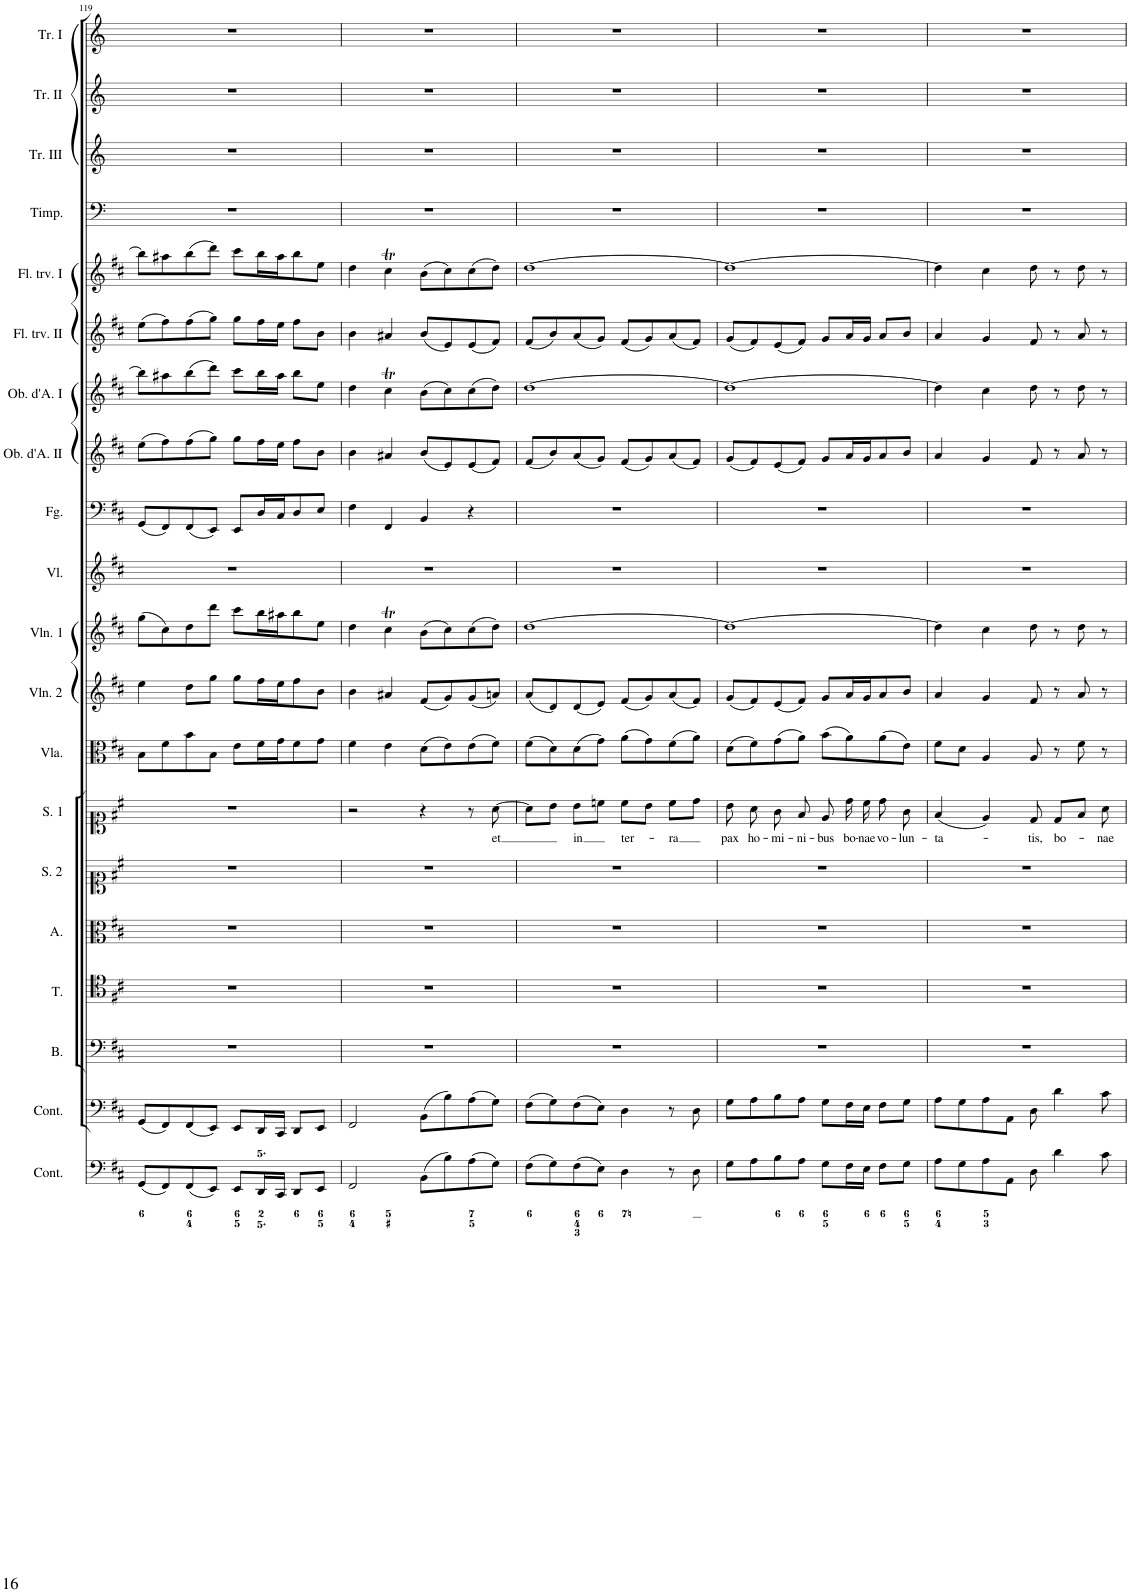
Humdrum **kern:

**kern	**kern	**kern	**kern	**kern	**kern	**kern	**text	**kern	**kern	**kern	**kern	**kern	**kern	**kern	**kern	**kern	**kern	**kern	**kern	**kern
*part20	*part19	*part18	*part17	*part16	*part15	*part14	*part14	*part13	*part12	*part11	*part10	*part9	*part8	*part7	*part6	*part5	*part4	*part3	*part2	*part1
*staff20	*staff19	*staff18	*staff17	*staff16	*staff15	*staff14	*staff14	*staff13	*staff12	*staff11	*staff10	*staff9	*staff8	*staff7	*staff6	*staff5	*staff4	*staff3	*staff2	*staff1
*I"Continuo	*I"Continuo	*I"Basso	*I"Tenore	*I"Alto	*I"Soprano 2	*I"Soprano 1	*	*I"Viola	*I"Violino 2	*I"Violino 1	*I"Violino solo	*I"Fagotti	*I"Oboe d'Amore II	*I"Oboe d'Amore I	*I"Flauto traverso II	*I"Flauto traverso I	*I"Timpani	*I"Tromba III	*I"Tromba II	*I"Tromba I
*I'Cont.	*I'Cont.	*I'B.	*I'T.	*I'A.	*I'S. 2	*I'S. 1	*	*I'Vla.	*I'Vln. 2	*I'Vln. 1	*I'Vl.	*I'Fg.	*I'Ob. d'A. II	*I'Ob. d'A. I	*I'Fl. trv. II	*I'Fl. trv. I	*I'Timp.	*I'Tr. III	*I'Tr. II	*I'Tr. I
!!LO:PB:g=z
*clefF4	*clefF4	*clefF4	*clefC4	*clefC3	*clefC1	*clefC1	*	*clefC3	*clefG2	*clefG2	*clefG2	*clefF4	*clefG2	*clefG2	*clefG2	*clefG2	*clefF4	*clefG2	*clefG2	*clefG2
*	*	*	*	*	*	*	*	*	*	*	*	*	*	*	*	*	*Trd-1c-2	*Trd-1c-2	*Trd-1c-2	*Trd-1c-2
*k[f#c#]	*k[f#c#]	*k[f#c#]	*k[f#c#]	*k[f#c#]	*k[f#c#]	*k[f#c#]	*	*k[f#c#]	*k[f#c#]	*k[f#c#]	*k[f#c#]	*k[f#c#]	*k[f#c#]	*k[f#c#]	*k[f#c#]	*k[f#c#]	*k[]	*k[]	*k[]	*k[]
*M4/4	*M4/4	*M4/4	*M4/4	*M4/4	*M4/4	*M4/4	*	*M4/4	*M4/4	*M4/4	*M4/4	*M4/4	*M4/4	*M4/4	*M4/4	*M4/4	*M4/4	*M4/4	*M4/4	*M4/4
*met(c)	*met(c)	*met(c)	*met(c)	*met(c)	*met(c)	*met(c)	*	*met(c)	*met(c)	*met(c)	*met(c)	*met(c)	*met(c)	*met(c)	*met(c)	*met(c)	*met(c)	*met(c)	*met(c)	*met(c)
=119	=119	=119	=119	=119	=119	=119	=119	=119	=119	=119	=119	=119	=119	=119	=119	=119	=119	=119	=119	=119
(8GG/L	(8GG/L	1r	1r	1r	1r	1r	.	8B\L	4ee\	(8gg\L	1r	(8GG/L	(8ee\L	8bb\L]	(8ee\L	8bb\L]	1r	1r	1r	1r
8FF#/)	8FF#/)	.	.	.	.	.	.	8f#\	.	8cc#\)	.	8FF#/)	8ff#\)	8aa#X\	8ff#\)	8aa#X\	.	.	.	.
(8FF#/	(8FF#/	.	.	.	.	.	.	8b\	8dd\L	8dd\	.	(8FF#/	(8ff#\	(8bb\	(8ff#\	(8bb\	.	.	.	.
8EE/J)	8EE/J)	.	.	.	.	.	.	8B\J	8gg\J	8ddd\J	.	8EE/J)	8gg\J)	8ddd\J)	8gg\J)	8ddd\J)	.	.	.	.
8EE/L	8EE/L	.	.	.	.	.	.	8e\L	8gg\L	8ccc#\L	.	8EE/L	8gg\L	8ccc#\L	8gg\L	8ccc#\L	.	.	.	.
!	!LO:TX:b:t=5	!	!	!	!	!	!	!	!	!	!	!	!	!	!	!	!	!	!	!
!LO:TX:b:t=5	!	!	!	!	!	!	!	!	!	!	!	!	!	!	!	!	!	!	!	!
16DD/L	16DD/L	.	.	.	.	.	.	16f#\L	16ff#\L	16bb\L	.	16D/L	16ff#\L	16bb\L	16ff#\L	16bb\L	.	.	.	.
16CC#/JJ	16CC#/JJ	.	.	.	.	.	.	16g\J	16ee\J	16aa#X\J	.	16C#/J	16ee\JJ	16aa#\JJ	16ee\JJ	16aa#\J	.	.	.	.
8DD/L	8DD/L	.	.	.	.	.	.	8f#\	8ff#\	8bb\	.	8D/	8ff#\L	8bb\L	8ff#\L	8bb\	.	.	.	.
8EE/J	8EE/J	.	.	.	.	.	.	8g\J	8b\J	8ee\J	.	8E/J	8b\J	8ee\J	8b\J	8ee\J	.	.	.	.
=120	=120	=120	=120	=120	=120	=120	=120	=120	=120	=120	=120	=120	=120	=120	=120	=120	=120	=120	=120	=120
2FF#/	2FF#/	1r	1r	1r	1r	2r	.	4f#\	4b\	4dd\	1r	4F#\	4b\	4dd\	4b\	4dd\	1r	1r	1r	1r
.	.	.	.	.	.	.	.	4e\	4a#X/	4cc#t\	.	4FF#/	4a#X/	4cc#t\	4a#X/	4cc#t\	.	.	.	.
(8BB\L	(8BB\L	.	.	.	.	4r	.	(8d\L	(8f#/L	(8b\L	.	4BB/	(8b/L	(8b\L	(8b/L	(8b\L	.	.	.	.
8B\)	8B\)	.	.	.	.	.	.	8e\)	8g/)	8cc#\)	.	.	8e/)	8cc#\)	8e/)	8cc#\)	.	.	.	.
(8A\	(8A\	.	.	.	.	8r	.	(8e\	(8g/	(8cc#\	.	4r	(8e/	(8cc#\	(8e/	(8cc#\	.	.	.	.
!	!	!	!	!	!	!	!LO:LY:b	!	!	!	!	!	!	!	!	!	!	!	!	!
8G\J)	8G\J)	.	.	.	.	[8a\	et	8f#\J)	8an/J)	8dd\J)	.	.	8f#/J)	8dd\J)	8f#/J)	8dd\J)	.	.	.	.
=121	=121	=121	=121	=121	=121	=121	=121	=121	=121	=121	=121	=121	=121	=121	=121	=121	=121	=121	=121	=121
(8F#\L	(8F#\L	1r	1r	1r	1r	8a\L]	.	(8f#\L	(8a/L	[1dd	1r	1r	(8f#/L	[1dd	(8f#/L	[1dd	1r	1r	1r	1r
8G\)	8G\)	.	.	.	.	8b\J	.	8d\)	8d/)	.	.	.	8b/)	.	8b/)	.	.	.	.	.
!	!	!	!	!	!	!	!LO:LY:b	!	!	!	!	!	!	!	!	!	!	!	!	!
(8F#\	(8F#\	.	.	.	.	8b\L	in	(8d\	(8d/	.	.	.	(8a/	.	(8a/	.	.	.	.	.
8E\J)	8E\J)	.	.	.	.	8ccn\J	.	8g\J)	8e/J)	.	.	.	8g/J)	.	8g/J)	.	.	.	.	.
!	!	!	!	!	!	!	!LO:LY:b	!	!	!	!	!	!	!	!	!	!	!	!	!
4D\	4D\	.	.	.	.	8cc\L	ter-	(8a\L	(8f#/L	.	.	.	(8f#/L	.	(8f#/L	.	.	.	.	.
.	.	.	.	.	.	8b\J	.	8g\)	8g/)	.	.	.	8g/)	.	8g/)	.	.	.	.	.
!	!	!	!	!	!	!	!LO:LY:b	!	!	!	!	!	!	!	!	!	!	!	!	!
8r	8r	.	.	.	.	8cc\L	-ra	(8f#\	(8a/	.	.	.	(8a/	.	(8a/	.	.	.	.	.
8D\	8D\	.	.	.	.	8dd\J	.	8a\J)	8f#/J)	.	.	.	8f#/J)	.	8f#/J)	.	.	.	.	.
=122	=122	=122	=122	=122	=122	=122	=122	=122	=122	=122	=122	=122	=122	=122	=122	=122	=122	=122	=122	=122
!	!	!	!	!	!	!	!LO:LY:b	!	!	!	!	!	!	!	!	!	!	!	!	!
8G\L	8G\L	1r	1r	1r	1r	8b\	pax	(8d\L	(8g/L	1dd_	1r	1r	(8g/L	1dd_	(8g/L	1dd_	1r	1r	1r	1r
!	!	!	!	!	!	!	!LO:LY:b	!	!	!	!	!	!	!	!	!	!	!	!	!
8A\	8A\	.	.	.	.	8a\	ho-	8f#\)	8f#/)	.	.	.	8f#/)	.	8f#/)	.	.	.	.	.
!	!	!	!	!	!	!	!LO:LY:b	!	!	!	!	!	!	!	!	!	!	!	!	!
8B\	8B\	.	.	.	.	8g\	-mi-	(8g\	(8e/	.	.	.	(8e/	.	(8e/	.	.	.	.	.
!	!	!	!	!	!	!	!LO:LY:b	!	!	!	!	!	!	!	!	!	!	!	!	!
8A\J	8A\J	.	.	.	.	8f#/	-ni-	8a\J)	8f#/J)	.	.	.	8f#/J)	.	8f#/J)	.	.	.	.	.
!	!	!	!	!	!	!	!LO:LY:b	!	!	!	!	!	!	!	!	!	!	!	!	!
8G\L	8G\L	.	.	.	.	8e/	-bus	(8b\L	8g/L	.	.	.	8g/L	.	8g/L	.	.	.	.	.
!	!	!	!	!	!	!	!LO:LY:b	!	!	!	!	!	!	!	!	!	!	!	!	!
16F#\L	16F#\L	.	.	.	.	16dd\	bo-	8a\)	16a/L	.	.	.	16a/L	.	16a/L	.	.	.	.	.
!	!	!	!	!	!	!	!LO:LY:b	!	!	!	!	!	!	!	!	!	!	!	!	!
16E\JJ	16E\JJ	.	.	.	.	16cc#\	-nae	.	16g/J	.	.	.	16g/J	.	16g/JJ	.	.	.	.	.
!	!	!	!	!	!	!	!LO:LY:b	!	!	!	!	!	!	!	!	!	!	!	!	!
8F#\L	8F#\L	.	.	.	.	8dd\	vo-	(8a\	8a/	.	.	.	8a/	.	8a/L	.	.	.	.	.
!	!	!	!	!	!	!	!LO:LY:b	!	!	!	!	!	!	!	!	!	!	!	!	!
8G\J	8G\J	.	.	.	.	8g\	-lun-	8e\J)	8b/J	.	.	.	8b/J	.	8b/J	.	.	.	.	.
=123	=123	=123	=123	=123	=123	=123	=123	=123	=123	=123	=123	=123	=123	=123	=123	=123	=123	=123	=123	=123
!	!	!	!	!	!	!	!LO:LY:b	!	!	!	!	!	!	!	!	!	!	!	!	!
8A\L	8A\L	1r	1r	1r	1r	(4f#/	-ta-	8f#\L	4a/	4dd\]	1r	1r	4a/	4dd\]	4a/	4dd\]	1r	1r	1r	1r
8G\	8G\	.	.	.	.	.	.	8d\J	.	.	.	.	.	.	.	.	.	.	.	.
8A\	8A\	.	.	.	.	4e/)	.	4A/	4g/	4cc#\	.	.	4g/	4cc#\	4g/	4cc#\	.	.	.	.
8AA\J	8AA\J	.	.	.	.	.	.	.	.	.	.	.	.	.	.	.	.	.	.	.
!	!	!	!	!	!	!	!LO:LY:b	!	!	!	!	!	!	!	!	!	!	!	!	!
8D\	8D\	.	.	.	.	8d/	-tis,	8A/	8f#/	8dd\	.	.	8f#/	8dd\	8f#/	8dd\	.	.	.	.
!	!	!	!	!	!	!	!LO:LY:b	!	!	!	!	!	!	!	!	!	!	!	!	!
4d\	4d\	.	.	.	.	8d/L	bo-	8r	8r	8r	.	.	8r	8r	8r	8r	.	.	.	.
.	.	.	.	.	.	8f#/J	.	8f#\	8a/	8dd\	.	.	8a/	8dd\	8a/	8dd\	.	.	.	.
!	!	!	!	!	!	!	!LO:LY:b	!	!	!	!	!	!	!	!	!	!	!	!	!
8c#\	8c#\	.	.	.	.	8a\	-nae	8r	8r	8r	.	.	8r	8r	8r	8r	.	.	.	.
=	=	=	=	=	=	=	=	=	=	=	=	=	=	=	=	=	=	=	=	=
*-	*-	*-	*-	*-	*-	*-	*-	*-	*-	*-	*-	*-	*-	*-	*-	*-	*-	*-	*-	*-
